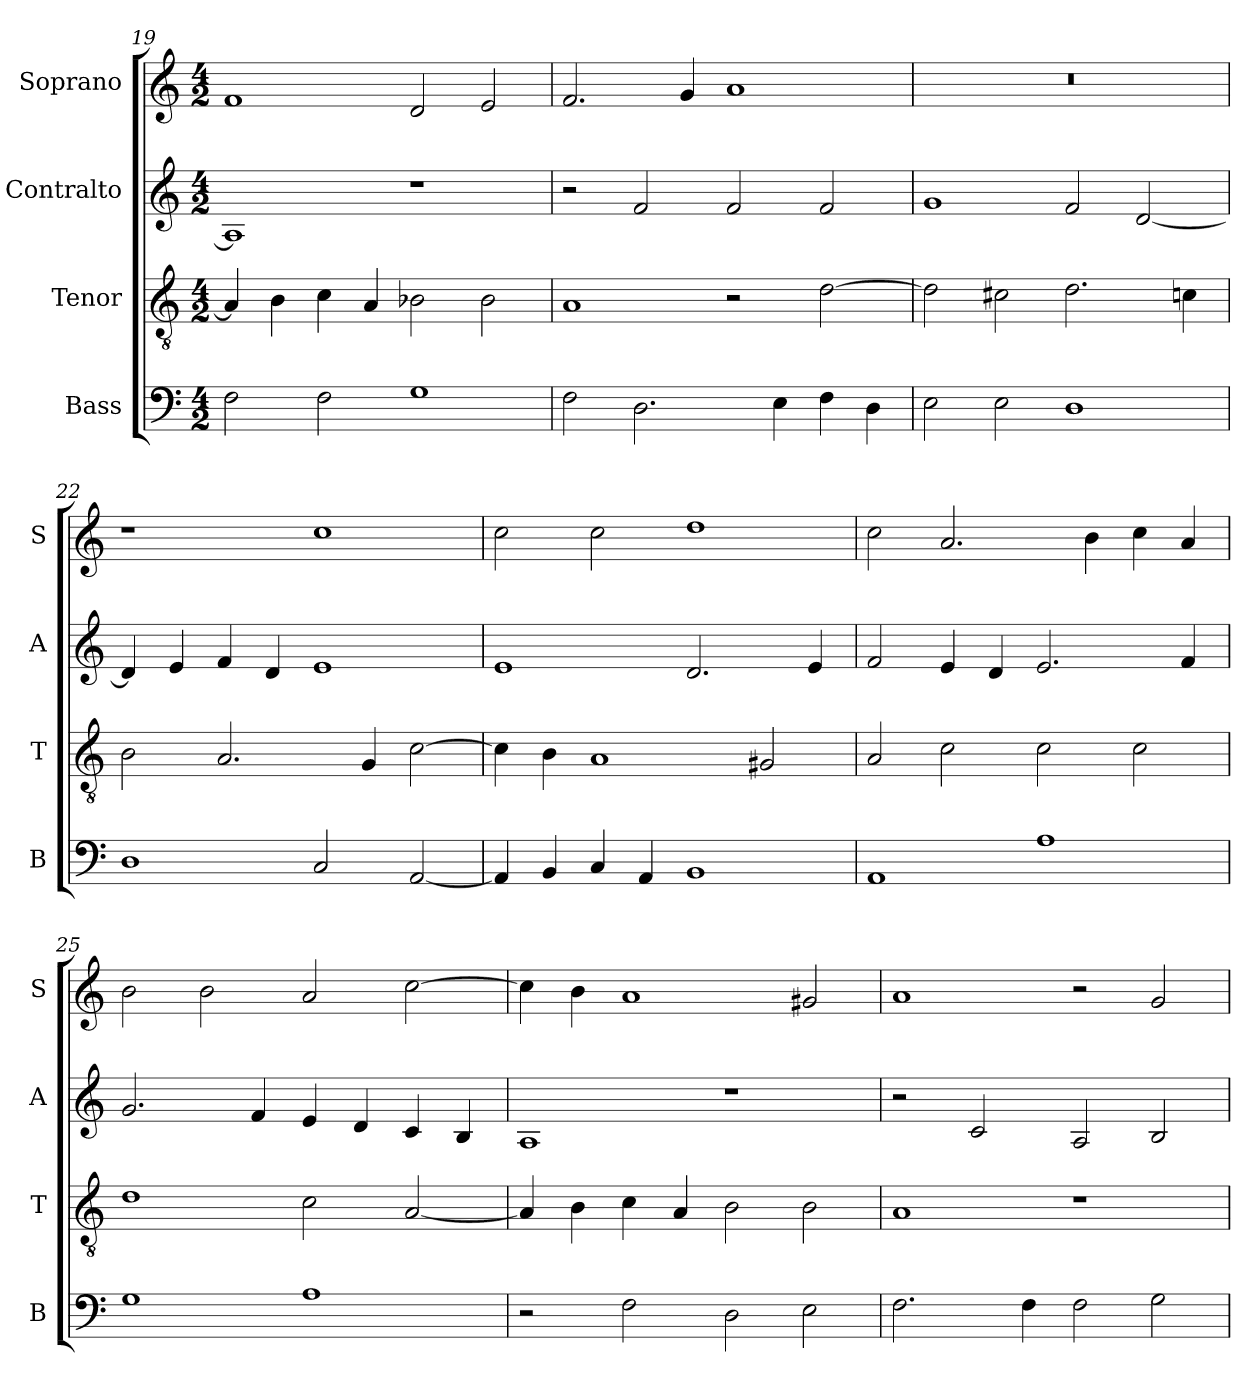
**kern	**kern	**kern	**kern
*part4	*part3	*part2	*part1
*staff4	*staff3	*staff2	*staff1
*I"Bass	*I"Tenor	*I"Contralto	*I"Soprano
*I'B	*I'T	*I'A	*I'S
*clefF4	*clefGv2	*clefG2	*clefG2
*k[]	*k[]	*k[]	*k[]
*E:phr	*E:phr	*E:phr	*E:phr
*M4/2	*M4/2	*M4/2	*M4/2
=19	=19	=19	=19
2F	4A]	1A]	1f
.	4B	.	.
2F	4c	.	.
.	4A	.	.
1G	2B-X	1r	2d
.	2B-	.	2e
=20	=20	=20	=20
2F	1A	2r	2.f
2.D	.	2f	.
.	.	.	4g
.	2r	2f	1a
4E	.	.	.
4F	[2d	2f	.
4D	.	.	.
=21	=21	=21	=21
2E	2d]	1g	0r
2E	2c#X	.	.
1D	2.d	2f	.
.	.	[2d	.
.	4cn	.	.
=22	=22	=22	=22
1D	2B	4d]	1r
.	.	4e	.
.	2.A	4f	.
.	.	4d	.
2C	.	1e	1cc
.	4G	.	.
[2AA	[2c	.	.
=23	=23	=23	=23
4AA]	4c]	1e	2cc
4BB	4B	.	.
4C	1A	.	2cc
4AA	.	.	.
1BB	.	2.d	1dd
.	2G#X	.	.
.	.	4e	.
=24	=24	=24	=24
1AA	2A	2f	2cc
.	2c	4e	2.a
.	.	4d	.
1A	2c	2.e	.
.	.	.	4b
.	2c	.	4cc
.	.	4f	4a
=25	=25	=25	=25
1G	1d	2.g	2b
.	.	.	2b
.	.	4f	.
1A	2c	4e	2a
.	.	4d	.
.	[2A	4c	[2cc
.	.	4B	.
=26	=26	=26	=26
2r	4A]	1A	4cc]
.	4B	.	4b
2F	4c	.	1a
.	4A	.	.
2D	2B	1r	.
2E	2B	.	2g#X
=27	=27	=27	=27
2.F	1A	2r	1a
.	.	2c	.
4F	.	.	.
2F	1r	2A	2r
2G	.	2B	2g
=	=	=	=
*-	*-	*-	*-
